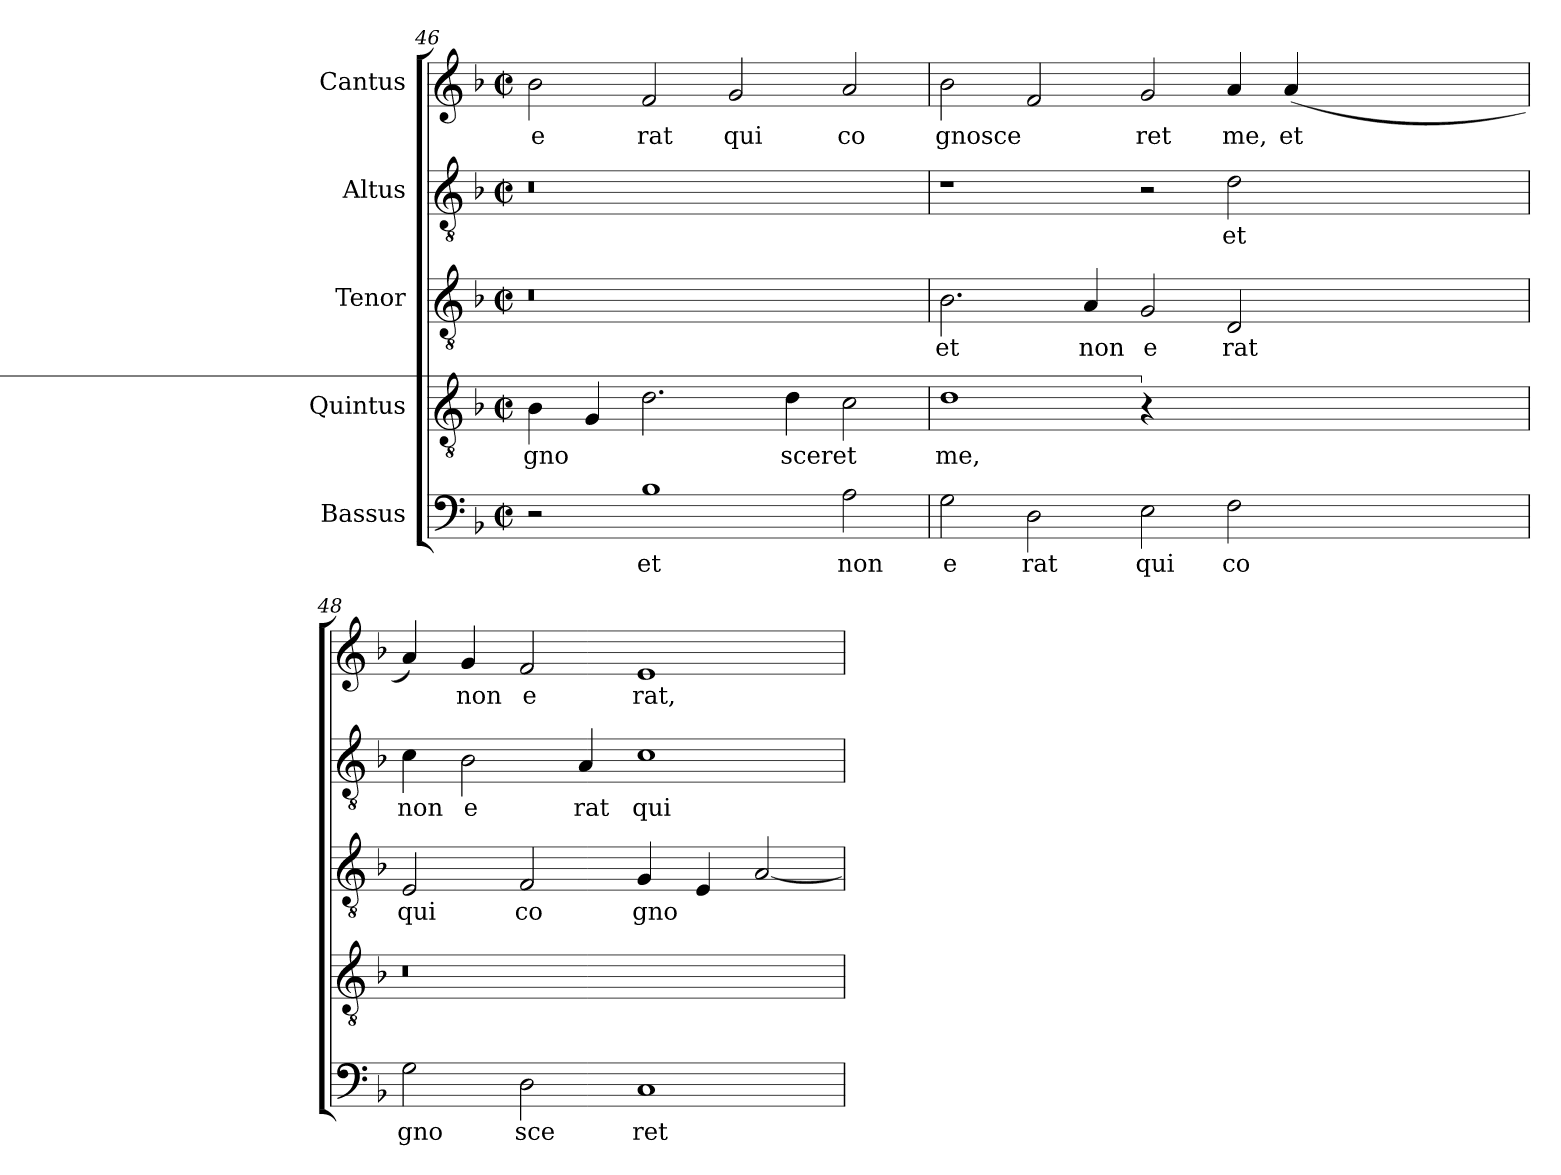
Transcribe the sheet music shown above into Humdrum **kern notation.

**kern	**text	**kern	**text	**kern	**text	**kern	**text	**kern	**text
*part5	*part5	*part4	*part4	*part3	*part3	*part2	*part2	*part1	*part1
*staff5	*staff5	*staff4	*staff4	*staff3	*staff3	*staff2	*staff2	*staff1	*staff1
*I"Bassus	*	*I"Quintus	*	*I"Tenor	*	*I"Altus	*	*I"Cantus	*
*clefF4	*	*clefGv2	*	*clefGv2	*	*clefGv2	*	*clefG2	*
*k[b-]	*	*k[b-]	*	*k[b-]	*	*k[b-]	*	*k[b-]	*
*F:	*	*F:	*	*F:	*	*F:	*	*F:	*
*M2/2	*	*M2/2	*	*M2/2	*	*M2/2	*	*M2/2	*
*met(c|)	*	*met(c|)	*	*met(c|)	*	*met(c|)	*	*met(c|)	*
=46	=46	=46	=46	=46	=46	=46	=46	=46	=46
!	!	!	!LO:LY:b	!	!	!	!	!	!LO:LY:b:cj
2r	.	4B-\	gno	0r	.	0r	.	2b-\	e
.	.	4G/	.	.	.	.	.	.	.
!	!LO:LY:b:cj	!	!	!	!	!	!	!	!LO:LY:b:cj
1B-	et	2.d\	.	.	.	.	.	2f/	rat
!	!	!	!	!	!	!	!	!	!LO:LY:b:cj
.	.	.	.	.	.	.	.	2g/	qui
!	!	!	!LO:LY:b:cj	!	!	!	!	!	!
.	.	4d\	sceret	.	.	.	.	.	.
!	!LO:LY:b:cj	!	!	!	!	!	!	!	!LO:LY:b:cj
2A\	non	2c\	.	.	.	.	.	2a/	co
=47	=47	=47	=47	=47	=47	=47	=47	=47	=47
!	!LO:LY:b:cj	!	!LO:LY:b:cj	!	!LO:LY:b:cj	!	!	!	!LO:LY:b:cj
2G\	e	1d	me,	2.B-\	et	1r	.	2b-\	gnosce
!	!LO:LY:b:cj	!	!	!	!	!	!	!	!
2D\	rat	.	.	.	.	.	.	2f/	.
!	!	!	!	!	!LO:LY:b:cj	!	!	!	!
.	.	.	.	4A/	non	.	.	.	.
!	!LO:LY:b:cj	!LO:N:vis=1	!	!	!LO:LY:b:cj	!	!	!	!LO:LY:b:cj
2E\	qui	4%9r	.	2G/	e	2r	.	2g/	ret
!	!LO:LY:b:cj	!	!	!	!LO:LY:b:cj	!	!LO:LY:b:cj	!	!LO:LY:b:cj
2F\	co	.	.	2D/	rat	2d\	et	4a/	me,
!	!	!	!	!	!	!	!	!	!LO:LY:b:cj
.	.	.	.	.	.	.	.	(<4a/	et
1ryy	.	.	.	1ryy	.	1ryy	.	1ryy	.
4ryy	.	.	.	4ryy	.	4ryy	.	4ryy	.
=48	=48	=48	=48	=48	=48	=48	=48	=48	=48
!	!LO:LY:b:cj	!	!	!	!LO:LY:b:cj	!	!LO:LY:b:cj	!	!
2G\	gno	0r	.	2E/	qui	4c\	non	4a/)	.
!	!	!	!	!	!	!	!LO:LY:b:cj	!	!LO:LY:b:cj
.	.	.	.	.	.	2B-\	e	4g/	non
!	!LO:LY:b:cj	!	!	!	!LO:LY:b:cj	!	!	!	!LO:LY:b:cj
2D\	sce	.	.	2F/	co	.	.	2f/	e
!	!	!	!	!	!	!	!LO:LY:b:cj	!	!
.	.	.	.	.	.	4A/	rat	.	.
!	!LO:LY:b:cj	!	!	!	!LO:LY:b	!	!LO:LY:b:cj	!	!LO:LY:b:cj
1C	ret	.	.	4G/	gno	1c	qui	1e	rat,
.	.	.	.	4E/	.	.	.	.	.
.	.	.	.	[<2A/	.	.	.	.	.
=	=	=	=	=	=	=	=	=	=
*-	*-	*-	*-	*-	*-	*-	*-	*-	*-
